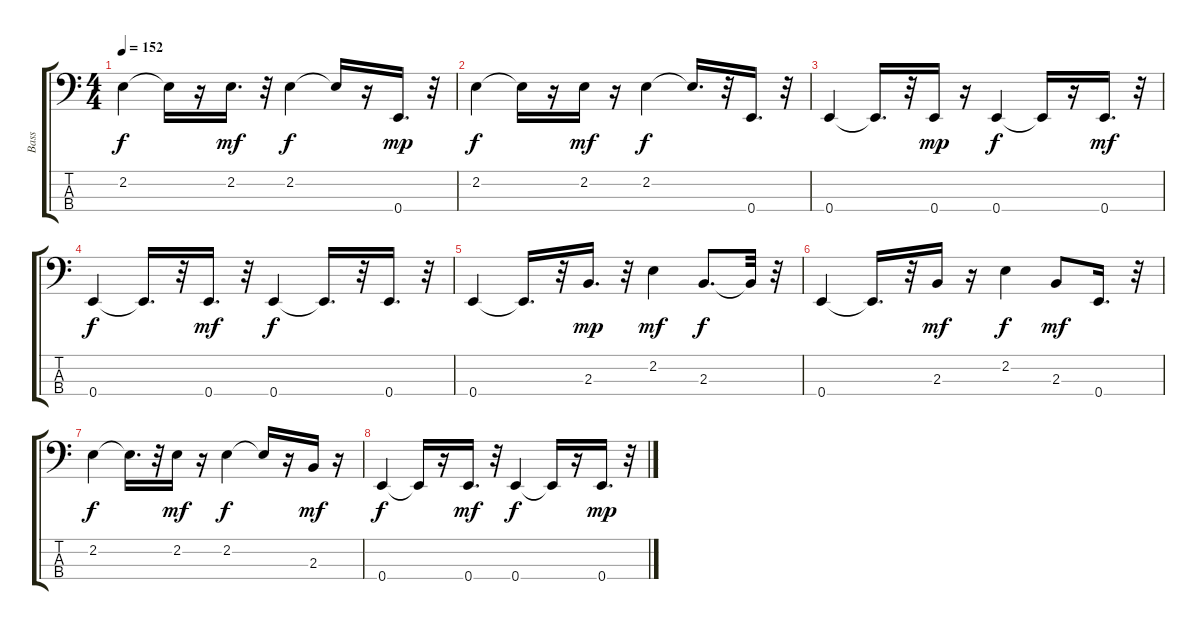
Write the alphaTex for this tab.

\track ("Bass    " "Bass    ") {instrument fretlessbass}
\staff {score tabs}
\tuning (G2 D2 A1 E1) {hide}
\ts (4 4)
\tempo 152
\clef f4
\ks c
2.2.4{dy f} 2.2{t}.16 r.16 2.2.16{d dy mf} r.32 2.2.4{dy f} 2.2{t}.16 r.16 0.4.16{d dy mp} r.32 |
2.2.4{dy f} 2.2{t}.16 r.16 2.2.16{dy mf} r.16 2.2.4{dy f} 2.2{t}.16{d} r.32 0.4.16{d} r.32 |
0.4.4 0.4{t}.16{d} r.32 0.4.16{dy mp} r.16 0.4.4{dy f} 0.4{t}.16 r.16 0.4.16{d dy mf} r.32 |
0.4.4{dy f} 0.4{t}.16{d} r.32 0.4.16{d dy mf} r.32 0.4.4{dy f} 0.4{t}.16{d} r.32 0.4.16{d} r.32 |
0.4.4{volume 14} 0.4{t}.16{d} r.32 2.3.16{d dy mp volume 12} r.32 2.2.4{dy mf volume 12} 2.3.8{d dy f volume 11} 2.3{t}.32 r.32 |
0.4.4{volume 10} 0.4{t}.16{d} r.32 2.3.16{dy mf volume 9} r.16 2.2.4{dy f volume 8} 2.3.8{dy mf volume 8} 0.4.16{d volume 7} r.32 |
2.2.4{dy f volume 7} 2.2{t}.16{d} r.32 2.2.16{dy mf volume 5} r.16 2.2.4{dy f volume 5} 2.2{t}.16 r.16 2.3.16{dy mf volume 4} r.16 |
0.4.4{dy f volume 3} 0.4{t}.16 r.16 0.4.16{d dy mf volume 2} r.32 0.4.4{dy f volume 2} 0.4{t}.16 r.16 0.4.16{d dy mp volume 0} r.32
